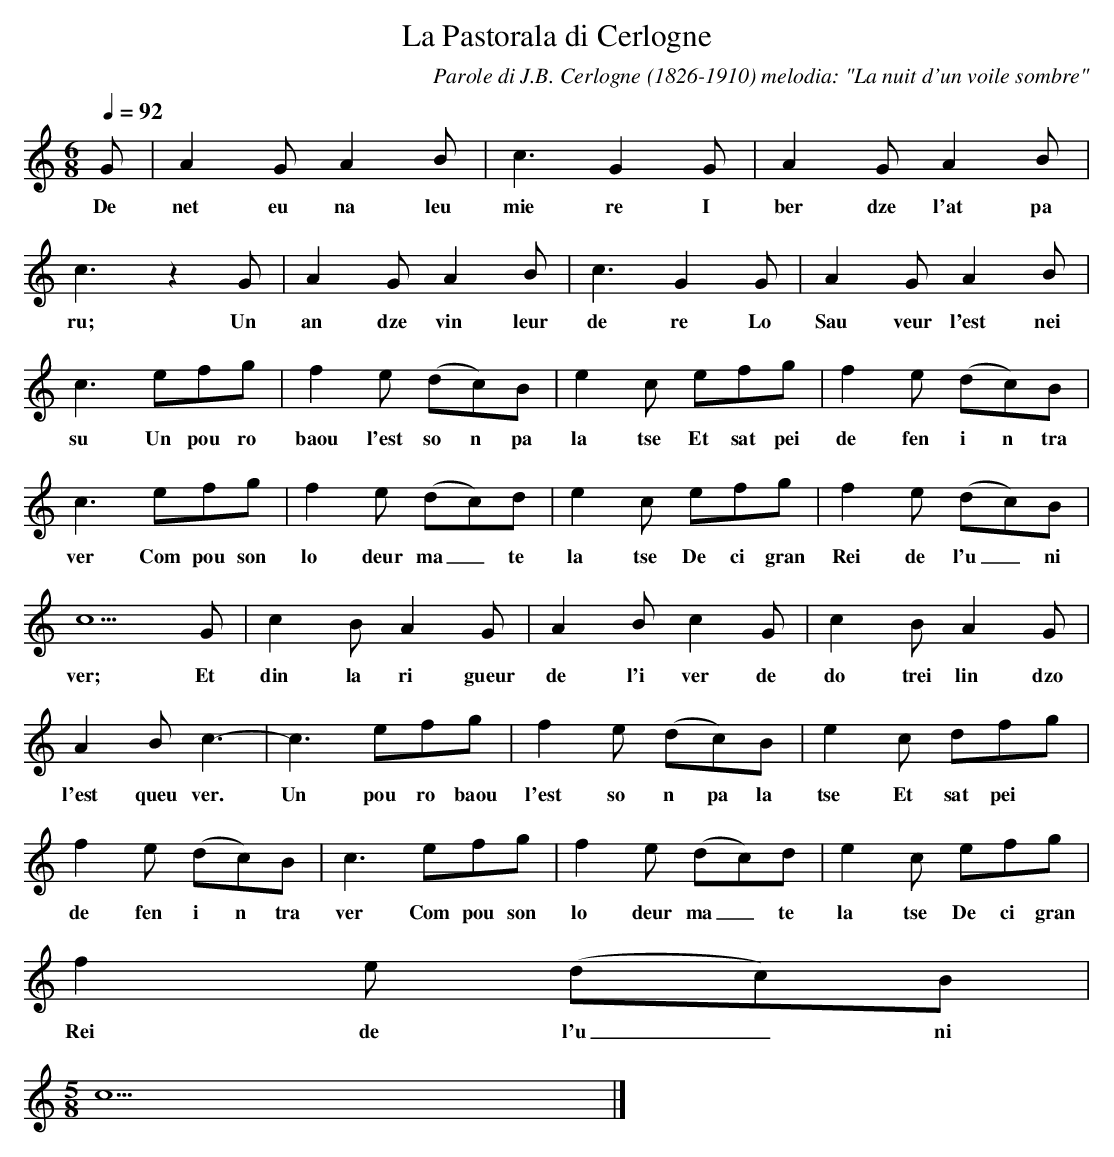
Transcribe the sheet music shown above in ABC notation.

X:1
T:La Pastorala di Cerlogne
C:Parole di J.B. Cerlogne (1826-1910) melodia: "La nuit d'un voile sombre"
Q:1/4=92
V:1
M:6/8
L:1/8
K:C
G |A2 G A2 B |c3 G2 G |A2 G A2 B |
w:De net eu na leu mie re I ber dze l'at pa
c3 z2 G |A2 G A2 B |c3 G2 G |A2 G A2 B |
w:ru; Un an dze vin leur de re Lo Sau veur l'est nei
c3 efg |f2 e (dc)B |e2 c efg |f2 e (dc)B |
w:su Un pou ro baou l'est so n pa la tse Et sat pei de fen i n tra
c3 efg |f2 e (dc)d |e2 c efg |f2 e (dc)B |
w:ver Com pou son lo deur ma_ te la tse De ci gran Rei de l'u_ ni
c5G |c2 B A2 G |A2 B c2 G |c2 B A2 G |
w:ver; Et din la ri gueur de l'i ver de do trei lin dzo
A2 B c3-|c3efg |f2 e (dc)B |e2 c dfg |
w:l'est queu ver. Un pou ro baou l'est so n pa la tse Et sat pei
f2 e (dc)B |c3 efg |f2 e (dc)d |e2 c efg |
w:de fen i n tra ver Com pou son lo deur ma_ te la tse De ci gran
f2 e (dc)B |
w:Rei de l'u_ ni
M:5/8
L:1/16
c10 |]
     %End of file
